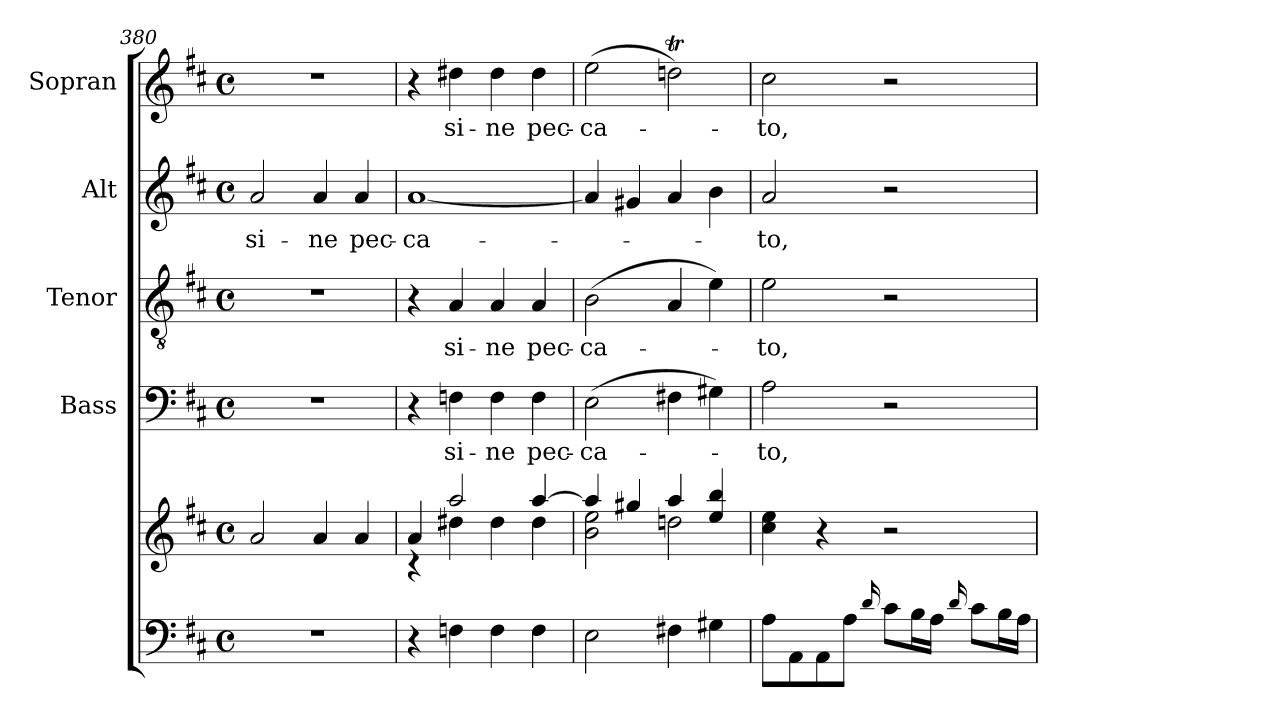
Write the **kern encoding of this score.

**kern	**kern	**kern	**text	**kern	**text	**kern	**text	**kern	**text
*part5	*part5	*part4	*part4	*part3	*part3	*part2	*part2	*part1	*part1
*staff6	*staff5	*staff4	*staff4	*staff3	*staff3	*staff2	*staff2	*staff1	*staff1
*	*	*I"Bass	*	*I"Tenor	*	*I"Alt	*	*I"Sopran	*
*	*	*I'B.	*	*I'T.	*	*I'A.	*	*I'S.	*
!!LO:LB:g=z
*clefF4	*clefG2	*clefF4	*	*clefGv2	*	*clefG2	*	*clefG2	*
*k[f#c#]	*k[f#c#]	*k[f#c#]	*	*k[f#c#]	*	*k[f#c#]	*	*k[f#c#]	*
*D:	*D:	*D:	*	*D:	*	*D:	*	*D:	*
*M4/4	*M4/4	*M4/4	*	*M4/4	*	*M4/4	*	*M4/4	*
*met(c)	*met(c)	*met(c)	*	*met(c)	*	*met(c)	*	*met(c)	*
=380	=380	=380	=380	=380	=380	=380	=380	=380	=380
!	!	!	!	!	!	!	!LO:LY:b	!	!
1r	2a/	1r	.	1r	.	2a/	si-	1r	.
!	!	!	!	!	!	!	!LO:LY:b	!	!
.	4a/	.	.	.	.	4a/	-ne	.	.
!	!	!	!	!	!	!	!LO:LY:b	!	!
.	4a/	.	.	.	.	4a/	pec-	.	.
!!LO:PB:g=z
=381	=381	=381	=381	=381	=381	=381	=381	=381	=381
*	*^	*	*	*	*	*	*	*	*
!	!	!	!	!	!	!	!	!LO:LY:b	!	!
4r	4a/	4rc	4r	.	4r	.	[1a	-ca-	4r	.
!	!	!	!	!LO:LY:b	!	!LO:LY:b	!	!	!	!LO:LY:b
4Fn\	2aa/	4dd#X\	4Fn\	si-	4A/	si-	.	.	4dd#X\	si-
!	!	!	!	!LO:LY:b	!	!LO:LY:b	!	!	!	!LO:LY:b
4F\	.	4dd#\	4F\	-ne	4A/	-ne	.	.	4dd#\	-ne
!	!	!	!	!LO:LY:b	!	!LO:LY:b	!	!	!	!LO:LY:b
4F\	[>4aa/	4dd#\	4F\	pec-	4A/	pec-	.	.	4dd#\	pec-
!!LO:LB:g=z
=382	=382	=382	=382	=382	=382	=382	=382	=382	=382	=382
!	!	!	!	!LO:LY:b	!	!LO:LY:b	!	!	!	!LO:LY:b
2E\	4aa/]	2b\ 2ee\	(>2E\	-ca-	(>2B\	-ca-	4a/]	.	(>2ee\	-ca-
.	4gg#X/	.	.	.	.	.	4g#X/	.	.	.
4F#X\	4aa/	2ddn\	4F#X\	.	4A/	.	4a/	.	2ddnT\)	.
4G#X\	4ee/ 4bb/	.	4G#X\)	.	4e\)	.	4b\	.	.	.
*	*v	*v	*	*	*	*	*	*	*	*
!!LO:PB:g=z
=383	=383	=383	=383	=383	=383	=383	=383	=383	=383
!	!	!	!LO:LY:b	!	!LO:LY:b	!	!LO:LY:b	!	!LO:LY:b
8A\L	4cc#\ 4ee\	2A\	-to,	2e\	-to,	2a/	-to,	2cc#\	-to,
8AA\	.	.	.	.	.	.	.	.	.
8AA\	4r	.	.	.	.	.	.	.	.
8A\J	.	.	.	.	.	.	.	.	.
16qqd/	.	.	.	.	.	.	.	.	.
8c#\L	2r	2r	.	2r	.	2r	.	2r	.
16B\L	.	.	.	.	.	.	.	.	.
16A\JJ	.	.	.	.	.	.	.	.	.
16qqd/	.	.	.	.	.	.	.	.	.
8c#\L	.	.	.	.	.	.	.	.	.
16B\L	.	.	.	.	.	.	.	.	.
16A\JJ	.	.	.	.	.	.	.	.	.
=	=	=	=	=	=	=	=	=	=
*-	*-	*-	*-	*-	*-	*-	*-	*-	*-
